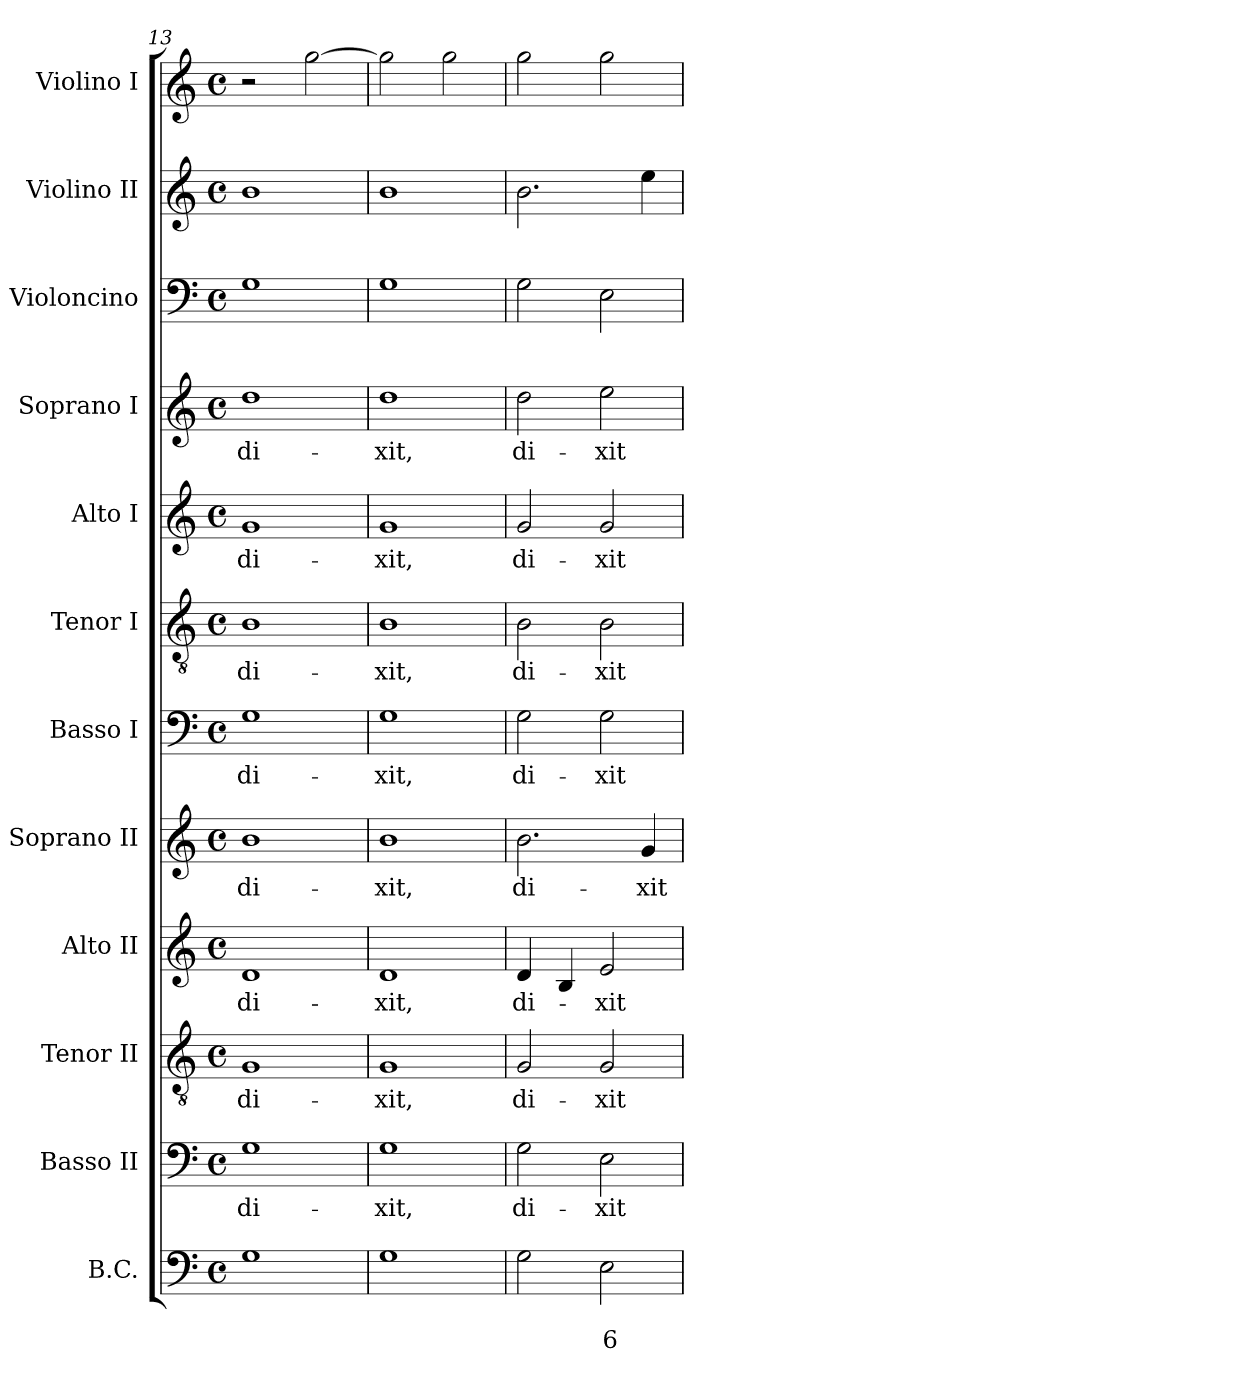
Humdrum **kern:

**kern	**text	**text	**kern	**text	**kern	**text	**kern	**text	**kern	**text	**kern	**text	**kern	**text	**kern	**text	**kern	**text	**kern	**kern	**kern
*part12	*part12	*part12	*part11	*part11	*part10	*part10	*part9	*part9	*part8	*part8	*part7	*part7	*part6	*part6	*part5	*part5	*part4	*part4	*part3	*part2	*part1
*staff12	*staff12	*staff12	*staff11	*staff11	*staff10	*staff10	*staff9	*staff9	*staff8	*staff8	*staff7	*staff7	*staff6	*staff6	*staff5	*staff5	*staff4	*staff4	*staff3	*staff2	*staff1
*I"B.C.	*	*	*I"Basso II	*	*I"Tenor II	*	*I"Alto II	*	*I"Soprano II	*	*I"Basso I	*	*I"Tenor I	*	*I"Alto I	*	*I"Soprano I	*	*I"Violoncino	*I"Violino II	*I"Violino I
*I'BC	*	*	*I'B 2	*	*I'T 2	*	*I'A 2	*	*I'S 2	*	*I'B 1	*	*I'T 1	*	*I'A 1	*	*I'S 1	*	*I'Vc.	*I'Vln. II	*I'Vln. I
*clefF4	*	*	*clefF4	*	*clefGv2	*	*clefG2	*	*clefG2	*	*clefF4	*	*clefGv2	*	*clefG2	*	*clefG2	*	*clefF4	*clefG2	*clefG2
*k[]	*	*	*k[]	*	*k[]	*	*k[]	*	*k[]	*	*k[]	*	*k[]	*	*k[]	*	*k[]	*	*k[]	*k[]	*k[]
*C:	*	*	*C:	*	*C:	*	*C:	*	*C:	*	*C:	*	*C:	*	*C:	*	*C:	*	*C:	*C:	*C:
*M4/4	*	*	*M4/4	*	*M4/4	*	*M4/4	*	*M4/4	*	*M4/4	*	*M4/4	*	*M4/4	*	*M4/4	*	*M4/4	*M4/4	*M4/4
*met(c)	*	*	*met(c)	*	*met(c)	*	*met(c)	*	*met(c)	*	*met(c)	*	*met(c)	*	*met(c)	*	*met(c)	*	*met(c)	*met(c)	*met(c)
=13	=13	=13	=13	=13	=13	=13	=13	=13	=13	=13	=13	=13	=13	=13	=13	=13	=13	=13	=13	=13	=13
!	!	!	!	!LO:LY:b	!	!	!	!	!	!	!	!	!	!	!	!	!	!	!	!	!
!	!	!	!	!	!	!LO:LY:b	!	!	!	!	!	!	!	!	!	!	!	!	!	!	!
!	!	!	!	!	!	!	!	!LO:LY:b	!	!	!	!	!	!	!	!	!	!	!	!	!
!	!	!	!	!	!	!	!	!	!	!LO:LY:b	!	!	!	!	!	!	!	!	!	!	!
!	!	!	!	!	!	!	!	!	!	!	!	!LO:LY:b	!	!	!	!	!	!	!	!	!
!	!	!	!	!	!	!	!	!	!	!	!	!	!	!LO:LY:b	!	!	!	!	!	!	!
!	!	!	!	!	!	!	!	!	!	!	!	!	!	!	!	!LO:LY:b	!	!	!	!	!
!	!	!	!	!	!	!	!	!	!	!	!	!	!	!	!	!	!	!LO:LY:b	!	!	!
1G	.	.	1G	di-	1G	di-	1d	di-	1b	di-	1G	di-	1B	di-	1g	di-	1dd	di-	1G	1b	2r
.	.	.	.	.	.	.	.	.	.	.	.	.	.	.	.	.	.	.	.	.	[2gg\
=14	=14	=14	=14	=14	=14	=14	=14	=14	=14	=14	=14	=14	=14	=14	=14	=14	=14	=14	=14	=14	=14
!	!	!	!	!LO:LY:b	!	!	!	!	!	!	!	!	!	!	!	!	!	!	!	!	!
!	!	!	!	!	!	!LO:LY:b	!	!	!	!	!	!	!	!	!	!	!	!	!	!	!
!	!	!	!	!	!	!	!	!LO:LY:b	!	!	!	!	!	!	!	!	!	!	!	!	!
!	!	!	!	!	!	!	!	!	!	!LO:LY:b	!	!	!	!	!	!	!	!	!	!	!
!	!	!	!	!	!	!	!	!	!	!	!	!LO:LY:b	!	!	!	!	!	!	!	!	!
!	!	!	!	!	!	!	!	!	!	!	!	!	!	!LO:LY:b	!	!	!	!	!	!	!
!	!	!	!	!	!	!	!	!	!	!	!	!	!	!	!	!LO:LY:b	!	!	!	!	!
!	!	!	!	!	!	!	!	!	!	!	!	!	!	!	!	!	!	!LO:LY:b	!	!	!
1G	.	.	1G	-xit,	1G	-xit,	1d	-xit,	1b	-xit,	1G	-xit,	1B	-xit,	1g	-xit,	1dd	-xit,	1G	1b	2gg\]
.	.	.	.	.	.	.	.	.	.	.	.	.	.	.	.	.	.	.	.	.	2gg\
=15	=15	=15	=15	=15	=15	=15	=15	=15	=15	=15	=15	=15	=15	=15	=15	=15	=15	=15	=15	=15	=15
!	!	!	!	!LO:LY:b	!	!	!	!	!	!	!	!	!	!	!	!	!	!	!	!	!
!	!	!	!	!	!	!LO:LY:b	!	!	!	!	!	!	!	!	!	!	!	!	!	!	!
!	!	!	!	!	!	!	!	!LO:LY:b	!	!	!	!	!	!	!	!	!	!	!	!	!
!	!	!	!	!	!	!	!	!	!	!LO:LY:b	!	!	!	!	!	!	!	!	!	!	!
!	!	!	!	!	!	!	!	!	!	!	!	!LO:LY:b	!	!	!	!	!	!	!	!	!
!	!	!	!	!	!	!	!	!	!	!	!	!	!	!LO:LY:b	!	!	!	!	!	!	!
!	!	!	!	!	!	!	!	!	!	!	!	!	!	!	!	!LO:LY:b	!	!	!	!	!
!	!	!	!	!	!	!	!	!	!	!	!	!	!	!	!	!	!	!LO:LY:b	!	!	!
2G\	.	.	2G\	di-	2G/	di-	4d/	di-	2.b\	di-	2G\	di-	2B\	di-	2g/	di-	2dd\	di-	2G\	2.b\	2gg\
.	.	.	.	.	.	.	4B/	.	.	.	.	.	.	.	.	.	.	.	.	.	.
!	!	!LO:LY:b	!	!	!	!	!	!	!	!	!	!	!	!	!	!	!	!	!	!	!
!	!	!	!	!LO:LY:b	!	!	!	!	!	!	!	!	!	!	!	!	!	!	!	!	!
!	!	!	!	!	!	!LO:LY:b	!	!	!	!	!	!	!	!	!	!	!	!	!	!	!
!	!	!	!	!	!	!	!	!LO:LY:b	!	!	!	!	!	!	!	!	!	!	!	!	!
!	!	!	!	!	!	!	!	!	!	!	!	!LO:LY:b	!	!	!	!	!	!	!	!	!
!	!	!	!	!	!	!	!	!	!	!	!	!	!	!LO:LY:b	!	!	!	!	!	!	!
!	!	!	!	!	!	!	!	!	!	!	!	!	!	!	!	!LO:LY:b	!	!	!	!	!
!	!	!	!	!	!	!	!	!	!	!	!	!	!	!	!	!	!	!LO:LY:b	!	!	!
2E\	.	6	2E\	-xit	2G/	-xit	2e/	-xit	.	.	2G\	-xit	2B\	-xit	2g/	-xit	2ee\	-xit	2E\	.	2gg\
!	!	!	!	!	!	!	!	!	!	!LO:LY:b	!	!	!	!	!	!	!	!	!	!	!
.	.	.	.	.	.	.	.	.	4g/	-xit	.	.	.	.	.	.	.	.	.	4ee\	.
=	=	=	=	=	=	=	=	=	=	=	=	=	=	=	=	=	=	=	=	=	=
*-	*-	*-	*-	*-	*-	*-	*-	*-	*-	*-	*-	*-	*-	*-	*-	*-	*-	*-	*-	*-	*-
